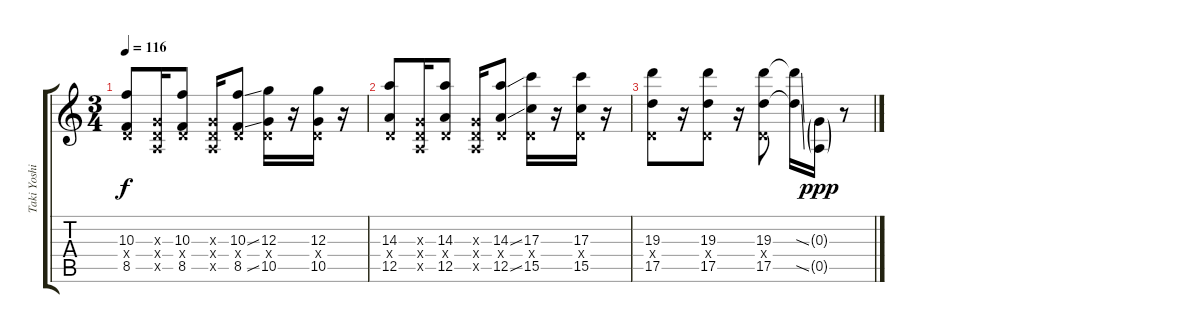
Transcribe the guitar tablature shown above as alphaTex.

\track ("Taki Yoshimitsu" "Taki Yoshi") {instrument distortionguitar}
\staff {score tabs}
\tuning (E4 B3 G3 D3 A2 D2) {hide}
\ts (3 4)
\tempo 116
\clef g2
\ks c
(10.3 0.4{x} 8.5).8{dy f} (0.3{x} 0.4{x} 0.5{x}).16 (10.3 0.4{x} 8.5).8 (0.3{x} 0.4{x} 0.5{x}).16 (10.3{ss} 0.4{x} 8.5{ss}).8 (12.3 0.4{x} 10.5).16 r.16 (12.3 0.4{x} 10.5).16 r.16 |
(14.3 0.4{x} 12.5).8 (0.3{x} 0.4{x} 0.5{x}).16 (14.3 0.4{x} 12.5).8 (0.3{x} 0.4{x} 0.5{x}).16 (14.3{ss} 0.4{x} 12.5{ss}).8 (17.3 0.4{x} 15.5).16 r.16 (17.3 0.4{x} 15.5).16 r.16 |
(19.3 0.4{x} 17.5).8 r.16 (19.3 0.4{x} 17.5).8 r.16 (19.3 0.4{x} 17.5).8 (19.3{ss t} 17.5{ss t}).16 (0.3{g} 0.5{g}).16{dy ppp} r.8
